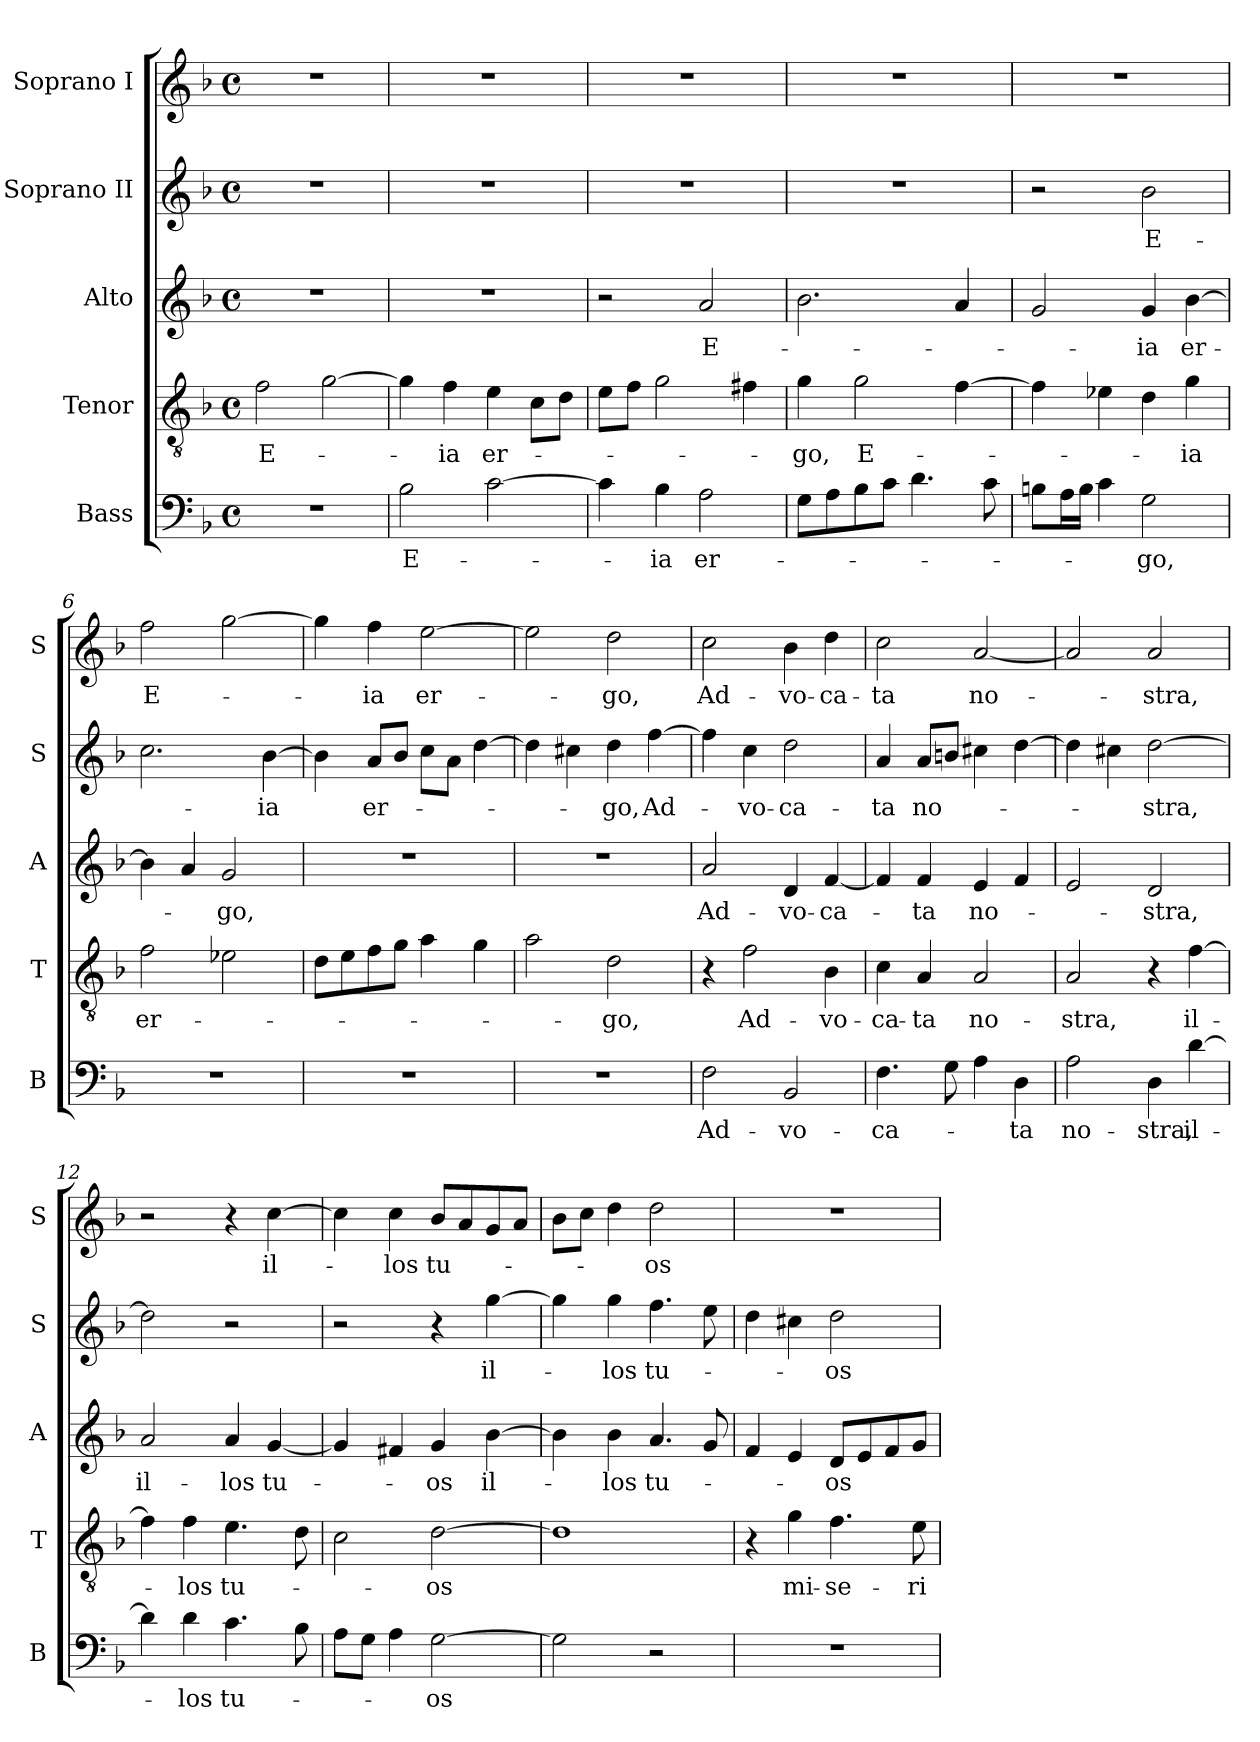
**kern	**text	**kern	**text	**kern	**text	**kern	**text	**kern	**text
*part5	*part5	*part4	*part4	*part3	*part3	*part2	*part2	*part1	*part1
*staff5	*staff5	*staff4	*staff4	*staff3	*staff3	*staff2	*staff2	*staff1	*staff1
*I"Bass	*	*I"Tenor	*	*I"Alto	*	*I"Soprano II	*	*I"Soprano I	*
*I'B	*	*I'T	*	*I'A	*	*I'S	*	*I'S	*
*clefF4	*	*clefGv2	*	*clefG2	*	*clefG2	*	*clefG2	*
*k[b-]	*	*k[b-]	*	*k[b-]	*	*k[b-]	*	*k[b-]	*
*F:	*	*F:	*	*F:	*	*F:	*	*F:	*
*M4/4	*	*M4/4	*	*M4/4	*	*M4/4	*	*M4/4	*
*met(c)	*	*met(c)	*	*met(c)	*	*met(c)	*	*met(c)	*
=1	=1	=1	=1	=1	=1	=1	=1	=1	=1
!	!	!	!LO:LY:b	!	!	!	!	!	!
1r	.	2f\	E-	1r	.	1r	.	1r	.
.	.	[2g\	.	.	.	.	.	.	.
=2	=2	=2	=2	=2	=2	=2	=2	=2	=2
!	!LO:LY:b	!	!	!	!	!	!	!	!
2B-\	E-	4g\]	.	1r	.	1r	.	1r	.
!	!	!	!LO:LY:b	!	!	!	!	!	!
.	.	4f\	-ia	.	.	.	.	.	.
!	!	!	!LO:LY:b	!	!	!	!	!	!
[2c\	.	4e\	er-	.	.	.	.	.	.
.	.	8c\L	.	.	.	.	.	.	.
.	.	8d\J	.	.	.	.	.	.	.
=3	=3	=3	=3	=3	=3	=3	=3	=3	=3
4c\]	.	8e\L	.	2r	.	1r	.	1r	.
.	.	8f\J	.	.	.	.	.	.	.
!	!LO:LY:b	!	!	!	!	!	!	!	!
4B-\	-ia	2g\	.	.	.	.	.	.	.
!	!LO:LY:b	!	!	!	!LO:LY:b	!	!	!	!
2A\	er-	.	.	2a/	E-	.	.	.	.
.	.	4f#X\	.	.	.	.	.	.	.
=4	=4	=4	=4	=4	=4	=4	=4	=4	=4
!	!	!	!LO:LY:b	!	!	!	!	!	!
8G\L	.	4g\	-go,	2.b-\	.	1r	.	1r	.
8A\	.	.	.	.	.	.	.	.	.
!	!	!	!LO:LY:b	!	!	!	!	!	!
8B-\	.	2g\	E-	.	.	.	.	.	.
8c\J	.	.	.	.	.	.	.	.	.
4.d\	.	.	.	.	.	.	.	.	.
.	.	[4f\	.	4a/	.	.	.	.	.
8c\	.	.	.	.	.	.	.	.	.
=5	=5	=5	=5	=5	=5	=5	=5	=5	=5
8Bn\L	.	4f\]	.	2g/	.	2r	.	1r	.
16A\L	.	.	.	.	.	.	.	.	.
16B\JJ	.	.	.	.	.	.	.	.	.
4c\	.	4e-X\	.	.	.	.	.	.	.
!	!LO:LY:b	!	!	!	!LO:LY:b	!	!LO:LY:b	!	!
2G\	-go,	4d\	.	4g/	-ia	2b-\	E-	.	.
!	!	!	!LO:LY:b	!	!LO:LY:b	!	!	!	!
.	.	4g\	-ia	[4b-\	er-	.	.	.	.
=6	=6	=6	=6	=6	=6	=6	=6	=6	=6
!	!	!	!LO:LY:b	!	!	!	!	!	!LO:LY:b
1r	.	2f\	er-	4b-\]	.	2.cc\	.	2ff\	E-
.	.	.	.	4a/	.	.	.	.	.
!	!	!	!	!	!LO:LY:b	!	!	!	!
.	.	2e-X\	.	2g/	-go,	.	.	[2gg\	.
!	!	!	!	!	!	!	!LO:LY:b	!	!
.	.	.	.	.	.	[4b-\	-ia	.	.
!!LO:LB:g=z
=7	=7	=7	=7	=7	=7	=7	=7	=7	=7
1r	.	8d\L	.	1r	.	4b-\]	.	4gg\]	.
.	.	8e\	.	.	.	.	.	.	.
!	!	!	!	!	!	!	!LO:LY:b	!	!LO:LY:b
.	.	8f\	.	.	.	8a/L	er-	4ff\	-ia
.	.	8g\J	.	.	.	8b-/J	.	.	.
!	!	!	!	!	!	!	!	!	!LO:LY:b
.	.	4a\	.	.	.	8cc\L	.	[2ee\	er-
.	.	.	.	.	.	8a\J	.	.	.
.	.	4g\	.	.	.	[4dd\	.	.	.
=8	=8	=8	=8	=8	=8	=8	=8	=8	=8
1r	.	2a\	.	1r	.	4dd\]	.	2ee\]	.
.	.	.	.	.	.	4cc#X\	.	.	.
!	!	!	!LO:LY:b	!	!	!	!LO:LY:b	!	!LO:LY:b
.	.	2d\	-go,	.	.	4dd\	-go,	2dd\	-go,
!	!	!	!	!	!	!	!LO:LY:b	!	!
.	.	.	.	.	.	[4ff\	Ad-	.	.
=9	=9	=9	=9	=9	=9	=9	=9	=9	=9
!	!LO:LY:b	!	!	!	!LO:LY:b	!	!	!	!LO:LY:b
2F\	Ad-	4r	.	2a/	Ad-	4ff\]	.	2cc\	Ad-
!	!	!	!LO:LY:b	!	!	!	!LO:LY:b	!	!
.	.	2f\	Ad-	.	.	4cc\	-vo-	.	.
!	!LO:LY:b	!	!	!	!LO:LY:b	!	!LO:LY:b	!	!LO:LY:b
2BB-/	-vo-	.	.	4d/	-vo-	2dd\	-ca-	4b-\	-vo-
!	!	!	!LO:LY:b	!	!LO:LY:b	!	!	!	!LO:LY:b
.	.	4B-\	-vo-	[4f/	-ca-	.	.	4dd\	-ca-
=10	=10	=10	=10	=10	=10	=10	=10	=10	=10
!	!LO:LY:b	!	!LO:LY:b	!	!	!	!LO:LY:b	!	!LO:LY:b
4.F\	-ca-	4c\	-ca-	4f/]	.	4a/	-ta	2cc\	-ta
!	!	!	!LO:LY:b	!	!LO:LY:b	!	!LO:LY:b	!	!
.	.	4A/	-ta	4f/	-ta	8a/L	no-	.	.
8G\	.	.	.	.	.	8bn/J	.	.	.
!	!	!	!LO:LY:b	!	!LO:LY:b	!	!	!	!LO:LY:b
4A\	.	2A/	no-	4e/	no-	4cc#X\	.	[2a/	no-
!	!LO:LY:b	!	!	!	!	!	!	!	!
4D\	-ta	.	.	4f/	.	[4dd\	.	.	.
=11	=11	=11	=11	=11	=11	=11	=11	=11	=11
!	!LO:LY:b	!	!LO:LY:b	!	!	!	!	!	!
2A\	no-	2A/	-stra,	2e/	.	4dd\]	.	2a/]	.
.	.	.	.	.	.	4cc#X\	.	.	.
!	!LO:LY:b	!	!	!	!LO:LY:b	!	!LO:LY:b	!	!LO:LY:b
4D\	-stra,	4r	.	2d/	-stra,	[2dd\	-stra,	2a/	-stra,
!	!LO:LY:b	!	!LO:LY:b	!	!	!	!	!	!
[4d\	il-	[4f\	il-	.	.	.	.	.	.
=12	=12	=12	=12	=12	=12	=12	=12	=12	=12
!	!	!	!	!	!LO:LY:b	!	!	!	!
4d\]	.	4f\]	.	2a/	il-	2dd\]	.	2r	.
!	!LO:LY:b	!	!LO:LY:b	!	!	!	!	!	!
4d\	-los	4f\	-los	.	.	.	.	.	.
!	!LO:LY:b	!	!LO:LY:b	!	!LO:LY:b	!	!	!	!
4.c\	tu-	4.e\	tu-	4a/	-los	2r	.	4r	.
!	!	!	!	!	!LO:LY:b	!	!	!	!LO:LY:b
.	.	.	.	[4g/	tu-	.	.	[4cc\	il-
8B-\	.	8d\	.	.	.	.	.	.	.
!!LO:PB:g=z
=13	=13	=13	=13	=13	=13	=13	=13	=13	=13
8A\L	.	2c\	.	4g/]	.	2r	.	4cc\]	.
8G\J	.	.	.	.	.	.	.	.	.
!	!	!	!	!	!	!	!	!	!LO:LY:b
4A\	.	.	.	4f#X/	.	.	.	4cc\	-los
!	!LO:LY:b	!	!LO:LY:b	!	!LO:LY:b	!	!	!	!LO:LY:b
[2G\	-os	[2d\	-os	4g/	-os	4r	.	8b-/L	tu-
.	.	.	.	.	.	.	.	8a/	.
!	!	!	!	!	!LO:LY:b	!	!LO:LY:b	!	!
.	.	.	.	[4b-\	il-	[4gg\	il-	8g/	.
.	.	.	.	.	.	.	.	8a/J	.
=14	=14	=14	=14	=14	=14	=14	=14	=14	=14
2G\]	.	1d]	.	4b-\]	.	4gg\]	.	8b-\L	.
.	.	.	.	.	.	.	.	8cc\J	.
!	!	!	!	!	!LO:LY:b	!	!LO:LY:b	!	!
.	.	.	.	4b-\	-los	4gg\	-los	4dd\	.
!	!	!	!	!	!LO:LY:b	!	!LO:LY:b	!	!LO:LY:b
2r	.	.	.	4.a/	tu-	4.ff\	tu-	2dd\	-os
.	.	.	.	8g/	.	8ee\	.	.	.
=15	=15	=15	=15	=15	=15	=15	=15	=15	=15
1r	.	4r	.	4f/	.	4dd\	.	1r	.
!	!	!	!LO:LY:b	!	!	!	!	!	!
.	.	4g\	mi-	4e/	.	4cc#X\	.	.	.
!	!	!	!LO:LY:b	!	!LO:LY:b	!	!LO:LY:b	!	!
.	.	4.f\	-se-	8d/L	-os	2dd\	-os	.	.
.	.	.	.	8e/	.	.	.	.	.
.	.	.	.	8f/	.	.	.	.	.
!	!	!	!LO:LY:b	!	!	!	!	!	!
.	.	8e\	-ri-	8g/J	.	.	.	.	.
=	=	=	=	=	=	=	=	=	=
*-	*-	*-	*-	*-	*-	*-	*-	*-	*-
